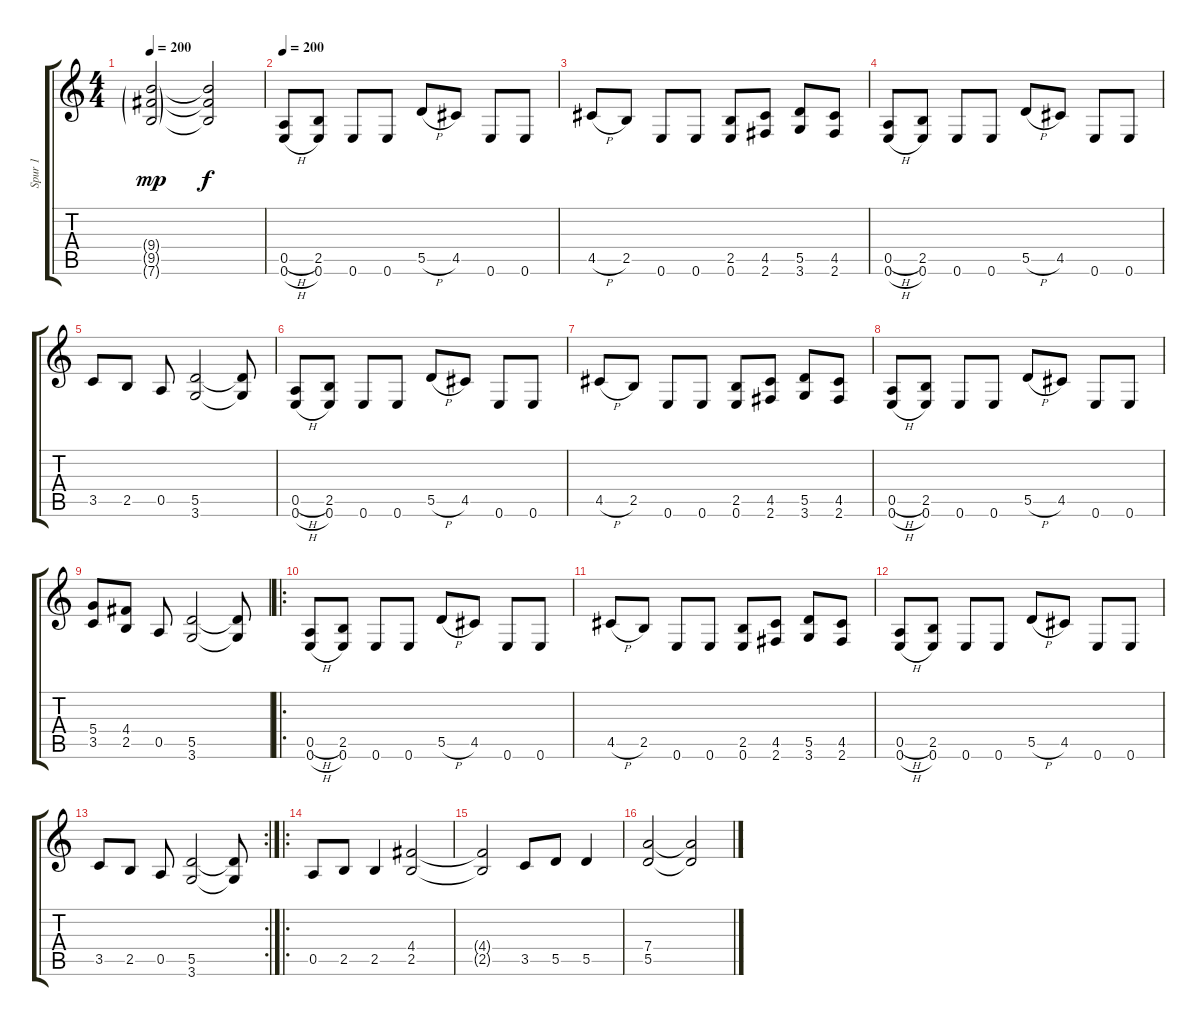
\track ("Spur 1" "Spur 1") {instrument overdrivenguitar}
\staff {score tabs}
\tuning (E4 B3 G3 D3 A2 E2) {hide}
\ts (4 4)
\tempo 200
\clef g2
\ks c
(9.4{g} 9.5{g} 7.6{g}).2{dy mp volume 12 instrument overdrivenguitar} (9.4{t} 9.5{t} 7.6{t}).2{dy f} |
\tempo 200
(0.5{h} 0.6{h}).8{volume 12} (2.5 0.6).8 0.6.8 0.6.8 5.5{h}.8 4.5.8 0.6.8 0.6.8 |
4.5{h}.8 2.5.8 0.6.8 0.6.8 (2.5 0.6).8 (4.5 2.6).8 (5.5 3.6).8 (4.5 2.6).8 |
(0.5{h} 0.6{h}).8 (2.5 0.6).8 0.6.8 0.6.8 5.5{h}.8 4.5.8 0.6.8 0.6.8 |
3.5.8 2.5.8 0.5.8 (5.5 3.6).2 (5.5{t} 3.6{t}).8 |
(0.5{h} 0.6{h}).8 (2.5 0.6).8 0.6.8 0.6.8 5.5{h}.8 4.5.8 0.6.8 0.6.8 |
4.5{h}.8 2.5.8 0.6.8 0.6.8 (2.5 0.6).8 (4.5 2.6).8 (5.5 3.6).8 (4.5 2.6).8 |
(0.5{h} 0.6{h}).8 (2.5 0.6).8 0.6.8 0.6.8 5.5{h}.8 4.5.8 0.6.8 0.6.8 |
(5.4 3.5).8 (4.4 2.5).8 0.5.8 (5.5 3.6).2 (5.5{t} 3.6{t}).8 |
\ro
(0.5{h} 0.6{h}).8 (2.5 0.6).8 0.6.8 0.6.8 5.5{h}.8 4.5.8 0.6.8 0.6.8 |
4.5{h}.8 2.5.8 0.6.8 0.6.8 (2.5 0.6).8 (4.5 2.6).8 (5.5 3.6).8 (4.5 2.6).8 |
(0.5{h} 0.6{h}).8 (2.5 0.6).8 0.6.8 0.6.8 5.5{h}.8 4.5.8 0.6.8 0.6.8 |
\rc 2
3.5.8 2.5.8 0.5.8 (5.5 3.6).2 (5.5{t} 3.6{t}).8 |
\ro
0.5.8 2.5.8 2.5.4 (4.4 2.5).2 |
(4.4{t} 2.5{t}).2 3.5.8 5.5.8 5.5.4 |
(7.4 5.5).2 (7.4{t} 5.5{t}).2
